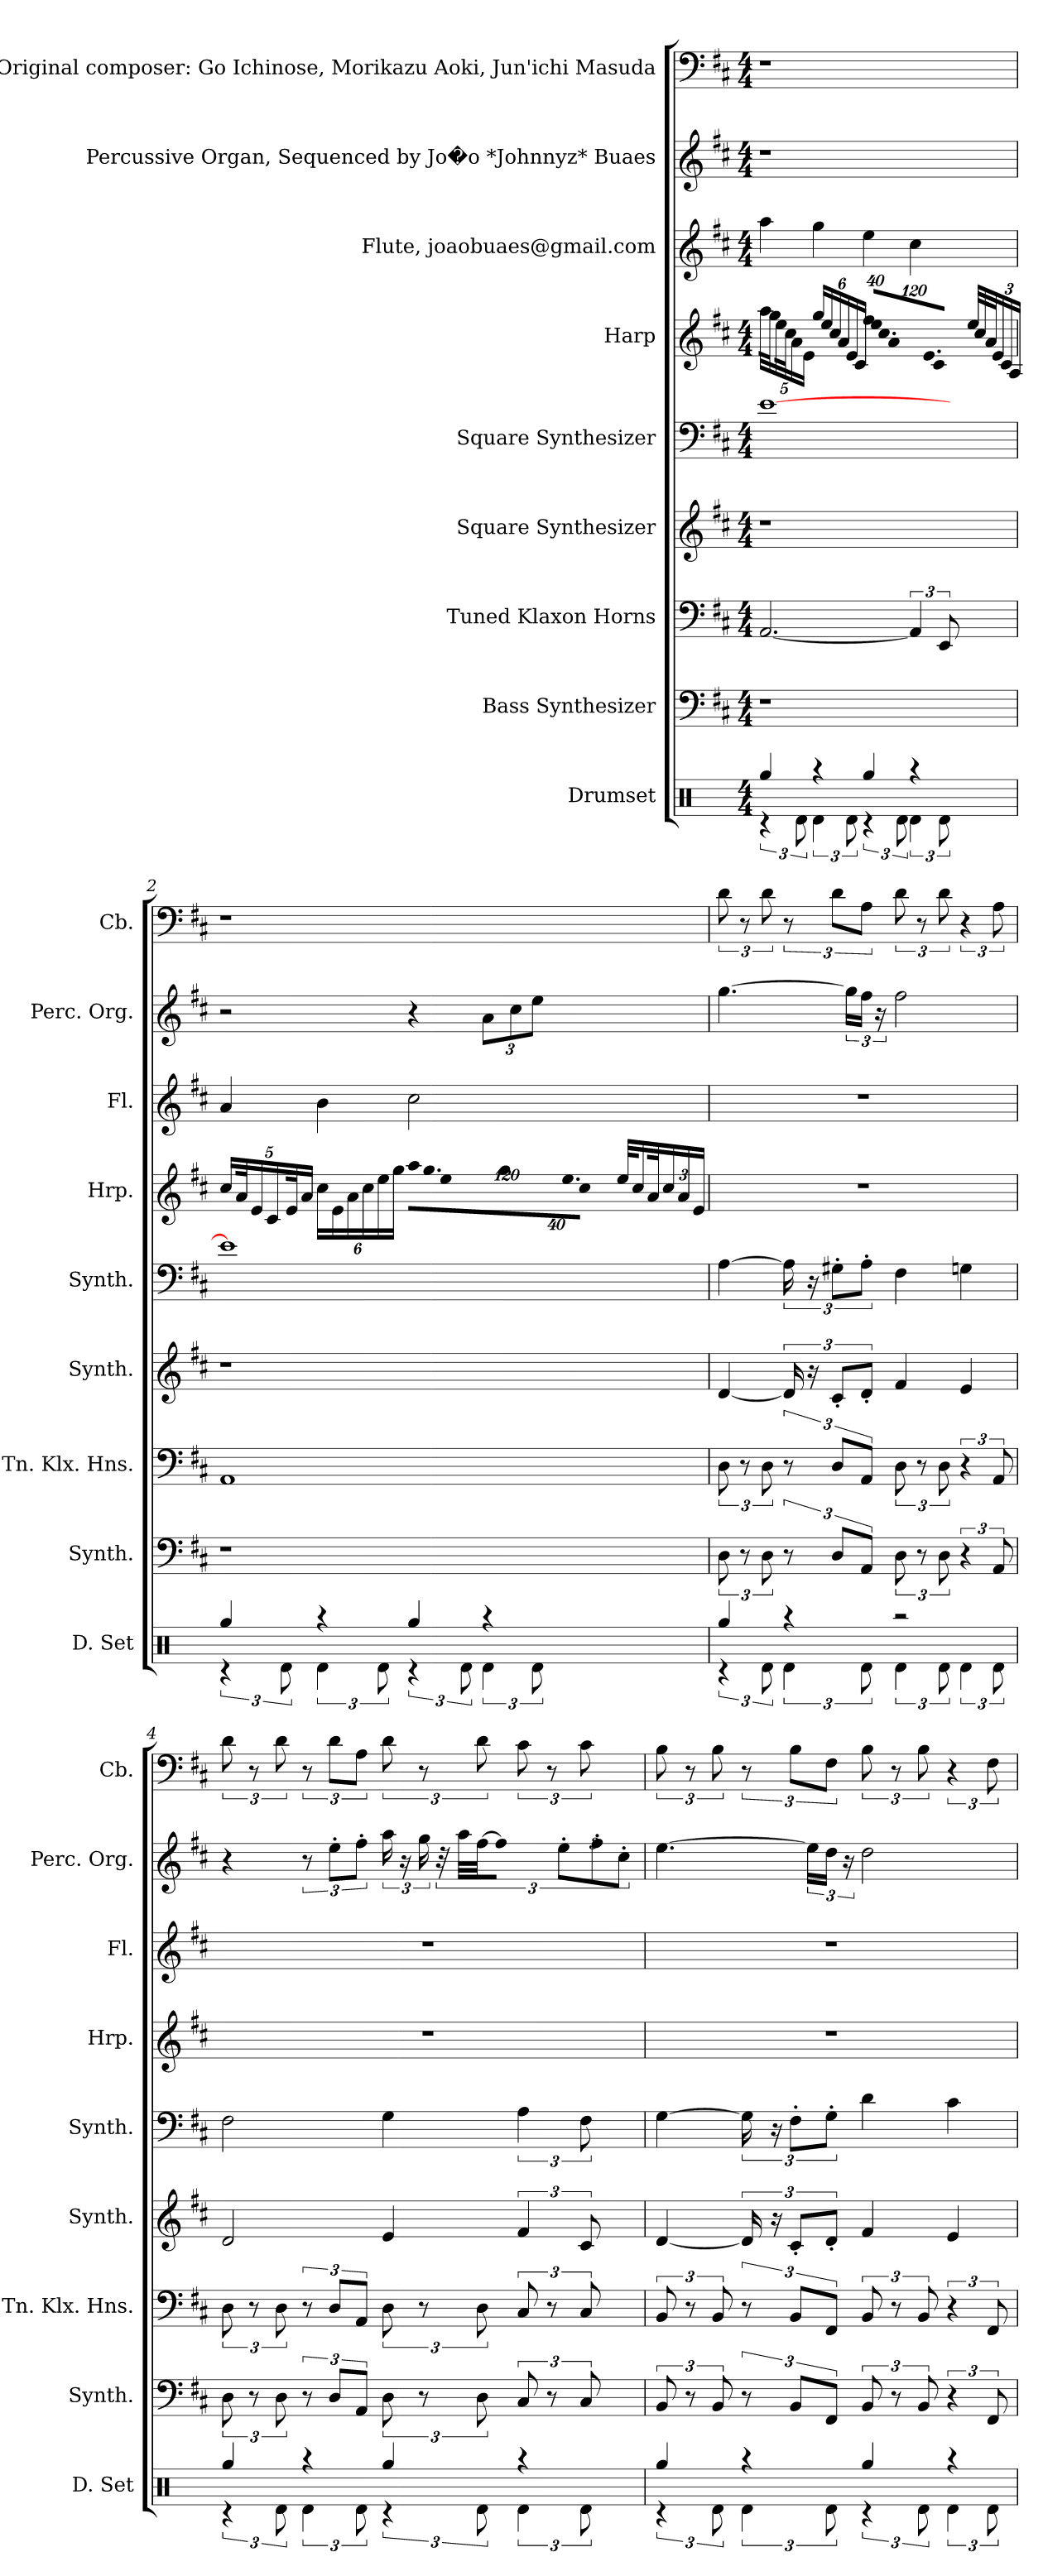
**kern	**kern	**kern	**kern	**kern	**kern	**kern	**kern	**kern
*part9	*part8	*part7	*part6	*part5	*part4	*part3	*part2	*part1
*staff9	*staff8	*staff7	*staff6	*staff5	*staff4	*staff3	*staff2	*staff1
*I"Drumset	*I"Bass Synthesizer	*I"Tuned Klaxon Horns	*I"Square Synthesizer	*I"Square Synthesizer	*I"Harp	*I"Flute, joaobuaes@gmail.com	*I"Percussive Organ, Sequenced by Jo�o *Johnnyz* Buaes	*I"Contrabass, Original composer: Go Ichinose, Morikazu Aoki, Jun'ichi Masuda
*I'D. Set	*I'Synth.	*I'Tn. Klx. Hns.	*I'Synth.	*I'Synth.	*I'Hrp.	*I'Fl.	*I'Perc. Org.	*I'Cb.
*clefX	*clefF4	*clefF4	*clefG2	*clefF4	*clefG2	*clefG2	*clefG2	*clefF4
*	*	*	*	*	*	*	*	*ITrd7c12
*k[]	*k[f#c#]	*k[f#c#]	*k[f#c#]	*k[f#c#]	*k[f#c#]	*k[f#c#]	*k[f#c#]	*k[f#c#]
*M4/4	*M4/4	*M4/4	*M4/4	*M4/4	*M4/4	*M4/4	*M4/4	*M4/4
*MM94	*MM94	*MM94	*MM94	*MM94	*MM94	*MM94	*MM94	*MM94
=1	=1	=1	=1	=1	=1	=1	=1	=1
*^	*	*	*	*	*	*	*	*
*	*	*	*	*	*	*Xbrackettup	*	*	*
4Rgg/	6r	1r	[2.AA/	1r	[1e	20aa\LL	4aa\	1r	1r
.	.	.	.	.	.	40gg\K	.	.	.
.	.	.	.	.	.	20ee\	.	.	.
.	.	.	.	.	.	40cc#\K	.	.	.
.	.	.	.	.	.	20a\	.	.	.
.	12Rd\	.	.	.	.	.	.	.	.
.	.	.	.	.	.	20e\JJ	.	.	.
4r	6Rd\	.	.	.	.	24gg/LL	4gg\	.	.
.	.	.	.	.	.	24ee/	.	.	.
.	.	.	.	.	.	24cc#/	.	.	.
.	.	.	.	.	.	24a/	.	.	.
.	12Rd\	.	.	.	.	24e/	.	.	.
.	.	.	.	.	.	24c#/JJ	.	.	.
!	!	!	!	!	!	!LO:N:vis=32	!	!	!
4Rgg/	6r	.	.	.	.	640%23ff#/LLL	4ee\	.	.
!	!	!	!	!	!	!LO:N:vis=32	!	!	!
.	.	.	.	.	.	640%23ee/	.	.	.
!	!	!	!	!	!	!LO:N:vis=32.	!	!	!
.	.	.	.	.	.	1920%103cc#/	.	.	.
!	!	!	!	!	!	!LO:N:vis=32	!	!	!
.	.	.	.	.	.	640%23a/	.	.	.
!	!	!	!	!	!	!LO:N:vis=32.	!	!	!
.	.	.	.	.	.	1920%103e/	.	.	.
.	12Rd\	.	.	.	.	.	.	.	.
!	!	!	!	!	!	!LO:N:vis=32	!	!	!
.	.	.	.	.	.	640%23c#/JJJ	.	.	.
4r	6Rd\	.	6AA/]	.	.	.	4cc#\	.	.
.	.	.	.	.	.	32ee/KLL	.	.	.
.	.	.	.	.	.	16cc#/	.	.	.
.	.	.	.	.	.	32a/K	.	.	.
.	.	.	.	.	.	24e/	.	.	.
.	12Rd\	.	12EE/	.	.	.	.	.	.
.	.	.	.	.	.	24c#/	.	.	.
.	.	.	.	.	.	24A/JJ	.	.	.
960ryy	960ryy	960ryy	960ryy	960ryy	960ryy	.	960ryy	960ryy	960ryy
!!LO:PB:g=z
=2	=2	=2	=2	=2	=2	=2	=2	=2	=2
4Rgg/	6r	1r	1AA	1r	1e]	20cc#/LL	4a/	2r	1r
.	.	.	.	.	.	40a/K	.	.	.
.	.	.	.	.	.	20e/	.	.	.
.	.	.	.	.	.	20c#/	.	.	.
.	12Rd\	.	.	.	.	.	.	.	.
.	.	.	.	.	.	40e/K	.	.	.
.	.	.	.	.	.	20a/JJ	.	.	.
4r	6Rd\	.	.	.	.	24cc#\LL	4b\	.	.
.	.	.	.	.	.	24e\	.	.	.
.	.	.	.	.	.	24a\	.	.	.
.	.	.	.	.	.	24cc#\	.	.	.
.	12Rd\	.	.	.	.	24ee\	.	.	.
.	.	.	.	.	.	24gg\JJ	.	.	.
!	!	!	!	!	!	!LO:N:vis=32	!	!	!
4Rgg/	6r	.	.	.	.	640%23aa\LLL	2cc#\	4r	.
!	!	!	!	!	!	!LO:N:vis=32.	!	!	!
.	.	.	.	.	.	1920%103gg\	.	.	.
!	!	!	!	!	!	!LO:N:vis=32	!	!	!
.	.	.	.	.	.	640%23ee\	.	.	.
!	!	!	!	!	!	!LO:N:vis=32	!	!	!
.	.	.	.	.	.	640%23gg\	.	.	.
!	!	!	!	!	!	!LO:N:vis=32.	!	!	!
.	.	.	.	.	.	1920%103ee\	.	.	.
.	12Rd\	.	.	.	.	.	.	.	.
!	!	!	!	!	!	!LO:N:vis=32	!	!	!
.	.	.	.	.	.	640%23cc#\JJJ	.	.	.
*	*	*	*	*	*	*	*	*Xbrackettup	*
4r	6Rd\	.	.	.	.	.	.	12a\L	.
.	.	.	.	.	.	32ee/KLL	.	.	.
.	.	.	.	.	.	16cc#/	.	.	.
.	.	.	.	.	.	.	.	12cc#\	.
.	.	.	.	.	.	32a/K	.	.	.
.	.	.	.	.	.	24cc#/	.	.	.
.	12Rd\	.	.	.	.	.	.	12ee\J	.
.	.	.	.	.	.	24a/	.	.	.
.	.	.	.	.	.	24e/JJ	.	.	.
960ryy	960ryy	960ryy	960ryy	960ryy	960ryy	.	960ryy	960ryy	960ryy
=3	=3	=3	=3	=3	=3	=3	=3	=3	=3
4Rgg/	6r	12D\	12D\	[4d/	[4A\	1r	1r	[4.gg\	12D\
.	.	12r	12r	.	.	.	.	.	12r
.	12Rd\	12D\	12D\	.	.	.	.	.	12D\
4r	6Rd\	12r	12r	24d/]	24A\]	.	.	.	12r
.	.	.	.	24r	24r	.	.	.	.
.	.	12D/L	12D/L	12c#'/L	12G#X'\L	.	.	.	12D\L
*	*	*	*	*	*	*	*	*brackettup	*
.	.	.	.	.	.	.	.	24gg\LL]	.
.	12Rd\	12AA/J	12AA/J	12d'/J	12A'\J	.	.	24ff#\JJ	12AA\J
.	.	.	.	.	.	.	.	24r	.
2r	6Rd\	12D\	12D\	4f#/	4F#\	.	.	2ff#\	12D\
.	.	12r	12r	.	.	.	.	.	12r
.	12Rd\	12D\	12D\	.	.	.	.	.	12D\
.	6Rd\	6r	6r	4e/	4Gn\	.	.	.	6r
.	12Rd\	12AA/	12AA/	.	.	.	.	.	12AA\
!!LO:PB:g=z
=4	=4	=4	=4	=4	=4	=4	=4	=4	=4
4Rgg/	6r	12D\	12D\	2d/	2F#\	1r	1r	4r	12D\
.	.	12r	12r	.	.	.	.	.	12r
.	12Rd\	12D\	12D\	.	.	.	.	.	12D\
4r	6Rd\	12r	12r	.	.	.	.	12r	12r
.	.	12D/L	12D/L	.	.	.	.	12ee'\L	12D\L
.	12Rd\	12AA/J	12AA/J	.	.	.	.	12ff#'\J	12AA\J
4Rgg/	6r	12D\	12D\	4e/	4G\	.	.	24aa\	12D\
.	.	.	.	.	.	.	.	24r	.
.	.	12r	12r	.	.	.	.	24gg\	12r
.	.	.	.	.	.	.	.	48r	.
.	.	.	.	.	.	.	.	48aa\LLL	.
.	12Rd\	12D\	12D\	.	.	.	.	[48ff#\J	12D\
.	.	.	.	.	.	.	.	16ff#\JJ]	.
*	*	*	*	*	*	*	*	*Xbrackettup	*
4r	6Rd\	12C#/	12C#/	6f#/	6A\	.	.	12ee'\L	12C#\
.	.	12r	12r	.	.	.	.	12ff#'\	12r
.	12Rd\	12C#/	12C#/	12c#/	12F#\	.	.	12cc#'\J	12C#\
=5	=5	=5	=5	=5	=5	=5	=5	=5	=5
4Rgg/	6r	12BB/	12BB/	[4d/	[4G\	1r	1r	[4.ee\	12BB\
.	.	12r	12r	.	.	.	.	.	12r
.	12Rd\	12BB/	12BB/	.	.	.	.	.	12BB\
4r	6Rd\	12r	12r	24d/]	24G\]	.	.	.	12r
.	.	.	.	24r	24r	.	.	.	.
.	.	12BB/L	12BB/L	12c#'/L	12F#'\L	.	.	.	12BB\L
*	*	*	*	*	*	*	*	*brackettup	*
.	.	.	.	.	.	.	.	24ee\LL]	.
.	12Rd\	12FF#/J	12FF#/J	12d'/J	12G'\J	.	.	24dd\JJ	12FF#\J
.	.	.	.	.	.	.	.	24r	.
4Rgg/	6r	12BB/	12BB/	4f#/	4d\	.	.	2dd\	12BB\
.	.	12r	12r	.	.	.	.	.	12r
.	12Rd\	12BB/	12BB/	.	.	.	.	.	12BB\
4r	6Rd\	6r	6r	4e/	4c#\	.	.	.	6r
.	12Rd\	12FF#/	12FF#/	.	.	.	.	.	12FF#\
*v	*v	*	*	*	*	*	*	*	*
=	=	=	=	=	=	=	=	=
*-	*-	*-	*-	*-	*-	*-	*-	*-
